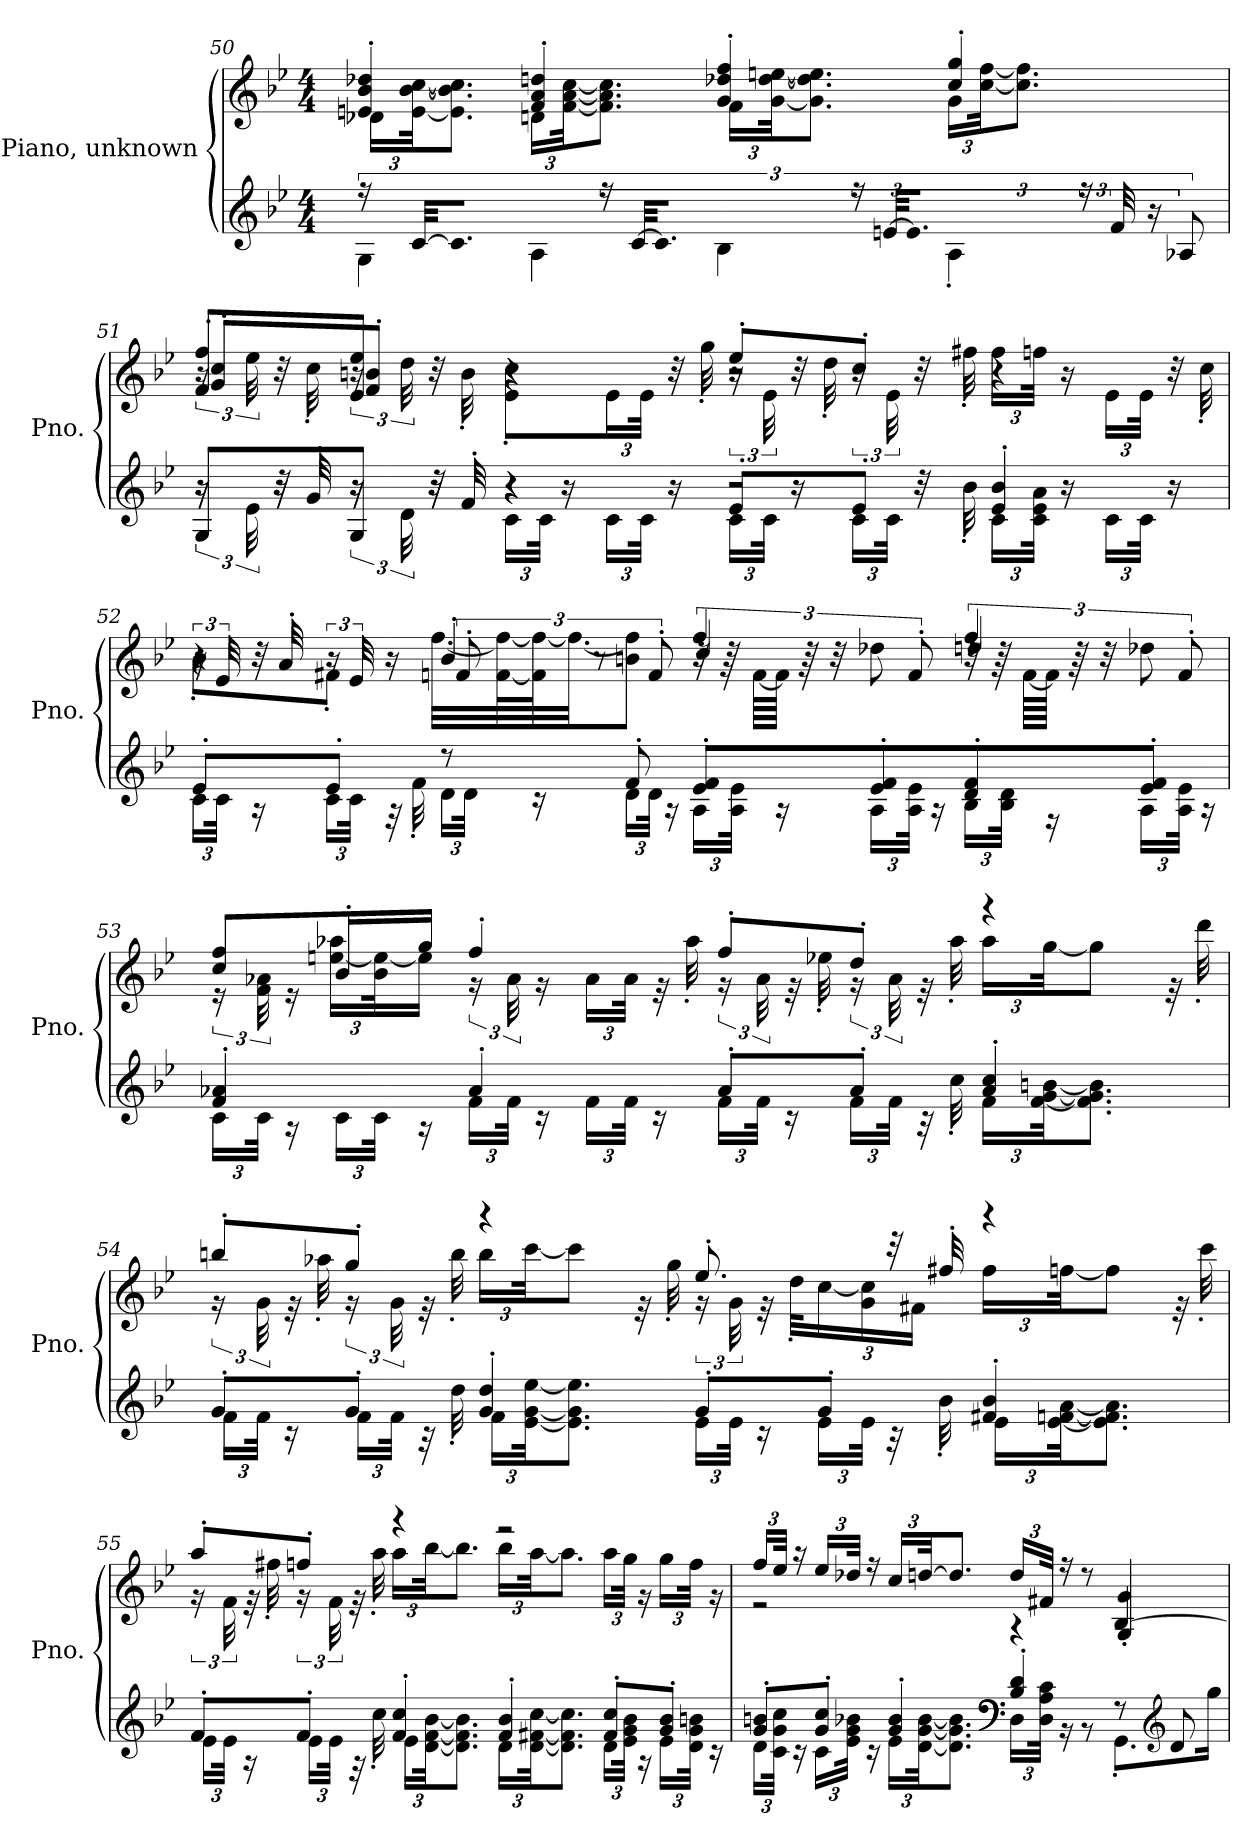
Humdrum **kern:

**kern	**kern
*part1	*part1
*staff2	*staff1
*I"Piano, unknown	*
*I'Pno.	*
!!LO:LB:g=z
*clefG2	*clefG2
*k[b-e-]	*k[b-e-]
*M4/4	*M4/4
=50	=50
*^	*^
*	*	*	*Xbrackettup
24r	4G\	4en/' 4b-/' 4dd-X/'	24d-X\LL
[48c/KKL	.	.	[48e\ [48b-\ [48cc\JK
8.c/J]	.	.	8.e\] 8.b-\] 8.cc\]J
24r	4A\	4f/' 4a/' 4ddn/'	24dn\LL
[48c/KKL	.	.	[48f\ [48a\ [48cc\JK
8.c/J]	.	.	8.f\] 8.a\] 8.cc\]J
24r	4B-\	4g/' 4dd-X/' 4ff/'	24f\LL
[48en/KKL	.	.	[48g\ [48dd-\ [48een\JK
8.e/J]	.	.	8.g\] 8.dd-\] 8.ee\]J
24r	4A'\	4cc/' 4gg/'	24g\LL
48f/	.	.	[48cc\ [48ff\JK
16r	.	.	8.cc\] 8.ff\]J
8A-X/	.	.	.
!!LO:LB:g=z
=51	=51	=51	=51
*	*^	*	*
*	*	*	*	*brackettup
*	*	*	*	*^
16r	24r	8G/L	8f/' 8ff/'L	24r	8g/' 8cc/'L
.	48e-\	.	.	48ee-\	.
32r	16r	.	.	32r	.
32g'/	.	.	.	32cc'\	.
16r	24r	8G/J	8e-/' 8ee-/'J	24r	8f/' 8bn/'J
.	48d\	.	.	48dd\	.
32r	16r	.	.	32r	.
32f'/	.	.	.	32b'\	.
*	*Xbrackettup	*	*	*	*
4r	24c\LL	4r	4r	8e-\' 8cc\'L	4r
.	48c\JJk	.	.	.	.
.	16r	.	.	.	.
*	*	*	*	*Xbrackettup	*
.	24c\LL	.	.	24e-\L	.
.	48c\JJk	.	.	48e-\JJk	.
.	16r	.	.	32r	.
.	.	.	.	32gg'\	.
*	*	*	*	*brackettup	*
8e-'/L	24c\LL	2r	8ee-'/L	24r	2r
.	48c\JJk	.	.	48e-\	.
.	16r	.	.	32r	.
.	.	.	.	32dd'\	.
8e-'/J	24c\LL	.	8cc'/J	24r	.
.	48c\JJk	.	.	48e-\	.
.	32r	.	.	32r	.
.	32b-'\	.	.	32ff#X'\	.
*	*	*	*	*Xbrackettup	*
4e-/' 4b-/'	24c\LL	.	4r	24ff#\LL	.
.	48c\ 48e-\ 48a\JJk	.	.	48ffn\JJk	.
.	16r	.	.	16r	.
.	24c\LL	.	.	24e-\LL	.
.	48c\JJk	.	.	48e-\JJk	.
.	16r	.	.	32r	.
.	.	.	.	32cc'\	.
*	*v	*v	*	*	*
!!LO:LB:g=z	!!	!!
=52	=52	=52	=52	=52
*	*	*	*	*brackettup
8e-'/L	24c\LL	4r	8b-'\L	24r
.	48c\JJk	.	.	48e-/
.	16r	.	.	32r
.	.	.	.	32a'/
8e-'/J	24c\LL	.	8f#X'\J	24r
.	48c\JJk	.	.	48e-/
.	32r	.	.	16r
.	32f'\	.	.	.
8r	24d\LL	4b-'/	[32.ff\LLL	12fn'/
.	48d\JJk	.	.	.
.	.	.	[64f\ 64ff\_L	.
.	16r	.	64f\] 64ff\_J	.
.	.	.	32.ff\JJ_	.
.	.	.	.	12r
8f'/	24d\LL	.	8bn\ 8ff\]J	.
.	48d\JJk	.	.	12f'/
.	16r	.	.	.
8e-/' 8f/'L	24A\LL	4ff/	32r	6cc/
.	.	.	64r	.
.	48A\ 48e-\JJk	.	.	.
.	.	.	[64f\LLLL	.
.	16r	.	64f\JJJJ]	.
.	.	.	64r	.
.	.	.	32r	.
8e-/' 8f/'	24A\LL	.	8dd-X\	.
.	48A\ 48e-\JJk	.	.	12f'/
.	16r	.	.	.
8d/' 8f/'	24B-\LL	4ff/	32r	6ddn/
.	.	.	64r	.
.	48B-\ 48d\JJk	.	.	.
.	.	.	[64f\LLLL	.
.	16r	.	64f\JJJJ]	.
.	.	.	64r	.
.	.	.	32r	.
8e-/' 8f/'J	24A\LL	.	8dd-X\	.
.	48A\ 48e-\JJk	.	.	12f'/
.	16r	.	.	.
*	*	*	*v	*v
!!LO:LB:g=z
=53	=53	=53	=53
4f/' 4a-X/'	24c\LL	8cc/ 8ff/L	24r
.	48c\JJk	.	48f\ 48a-X\
.	16r	.	16r
*	*	*	*Xbrackettup
.	24c\LL	16b-'/L	[24een\ 24aa-X\LL
.	48c\JJk	.	48b-\ 48ee\_K
.	16r	16gg/JJ	16ee\JJ]
*	*	*	*brackettup
4a-'/	24f\LL	4ff'/	24r
.	48f\JJk	.	48a-\
.	16r	.	16r
*	*	*	*Xbrackettup
.	24f\LL	.	24a-\LL
.	48f\JJk	.	48a-\JJk
.	16r	.	32r
.	.	.	32aa-'\
*	*	*	*brackettup
8a-'/L	24f\LL	8ff'/L	24r
.	48f\JJk	.	48a-\
.	16r	.	32r
.	.	.	32ee-X'\
8a-'/J	24f\LL	8dd'/J	24r
.	48f\JJk	.	48a-\
.	32r	.	32r
.	32cc'\	.	32aa-'\
*	*	*	*Xbrackettup
4a-/' 4cc/'	24f\LL	4r	24aa-\LL
.	[48f\ [48g\ [48bn\JK	.	[48gg\JK
.	8.f\] 8.g\] 8.b\]J	.	8gg\J]
.	.	.	32r
.	.	.	32ddd'\
!!LO:LB:g=z	!!
=54	=54	=54	=54
*	*	*	*brackettup
8g'/L	24f\LL	8bbn'/L	24r
.	48f\JJk	.	48g\
.	16r	.	32r
.	.	.	32aa-X'\
8g'/J	24f\LL	8gg'/J	24r
.	48f\JJk	.	48g\
.	32r	.	32r
.	32dd'\	.	32bb'\
*	*	*	*Xbrackettup
4g/' 4dd/'	24f\LL	4r	24bb\LL
.	[48e-\ [48g\ [48ee-\JK	.	[48ccc\JK
.	8.e-\] 8.g\] 8.ee-\]J	.	8ccc\J]
.	.	.	32r
.	.	.	32gg'\
*	*	*	*brackettup
8g'/L	24e-\LL	8.ee-'/	24r
.	48e-\JJk	.	48g\
.	16r	.	32r
.	.	.	32dd'\KLL
*	*	*	*Xbrackettup
8g'/J	24e-\LL	.	[24cc\
.	48e-\JJk	.	24g\ 24cc\]
.	32r	32r	.
.	.	.	24f#X\JJ
.	32b-'\	32ff#X'/	.
4f#X/' 4b-/'	24e-\LL	4r	24ff#\LL
.	[48e-\ [48fn\ [48a\JK	.	[48ffn\JK
.	8.e-\] 8.f\] 8.a\]J	.	8ff\J]
.	.	.	32r
.	.	.	32ccc'\
!!LO:PB:g=z	!!
=55	=55	=55	=55
*	*	*	*brackettup
8f'/L	24e-\LL	8aa'/L	24r
.	48e-\JJk	.	48f\
.	16r	.	32r
.	.	.	32ff#X'\
8f'/J	24e-\LL	8ffn'/J	24r
.	48e-\JJk	.	48f\
.	32r	.	32r
.	32cc'\	.	32aa'\
*	*	*	*Xbrackettup
4f/' 4cc/'	24e-\LL	4r	24aa\LL
.	[48d\ [48f\ [48b-\JK	.	[48bb-\JK
.	8.d\] 8.f\] 8.b-\]J	.	8.bb-\J]
4f/' 4b-/'	24d\LL	2r	24bb-\LL
.	[48d\ [48f#X\ [48cc\JK	.	[48aa\JK
.	8.d\] 8.f#\] 8.cc\]J	.	8.aa\J]
8f#/' 8cc/'L	24d\LL	.	24aa\LL
.	48e-\ 48g\ 48b-\JJk	.	48gg\JJk
.	16r	.	16r
8g/' 8b-/'J	24e-\LL	.	24gg\LL
.	48d\ 48g\ 48bn\JJk	.	48ff\JJk
.	16r	.	16r
!!LO:LB:g=z	!!
=56	=56	=56	=56
8g/' 8bn/'L	24d\LL	24ff/LL	2r
.	48c\ 48g\ 48cc\JJk	48ee-/JJk	.
.	16r	16r	.
8g/' 8cc/'J	24c\LL	24ee-/LL	.
.	48e-\ 48g\ 48b-X\JJk	48dd-X/JJk	.
.	16r	16r	.
4g/' 4b-/'	24e-\LL	24cc/LL	.
.	[48d\ [48g\ [48b-\JK	[48ddn/JK	.
.	8.d\] 8.g\] 8.b-\]J	8.dd/J]	.
*clefF4	*	*	*
4B-/' 4d/'	24D\LL	24dd/LL	4r
.	48D\ 48A\ 48c\JJk	48f#X/JJk	.
.	16r	16r	.
.	8r	8r	.
8r	8.GG'\L	[4B-/	4G/' 4g/'
*clefG2	*	*	*
8d/	.	.	.
.	16gg\Jk	.	.
*v	*v	*	*
*	*v	*v
=	=
*-	*-
